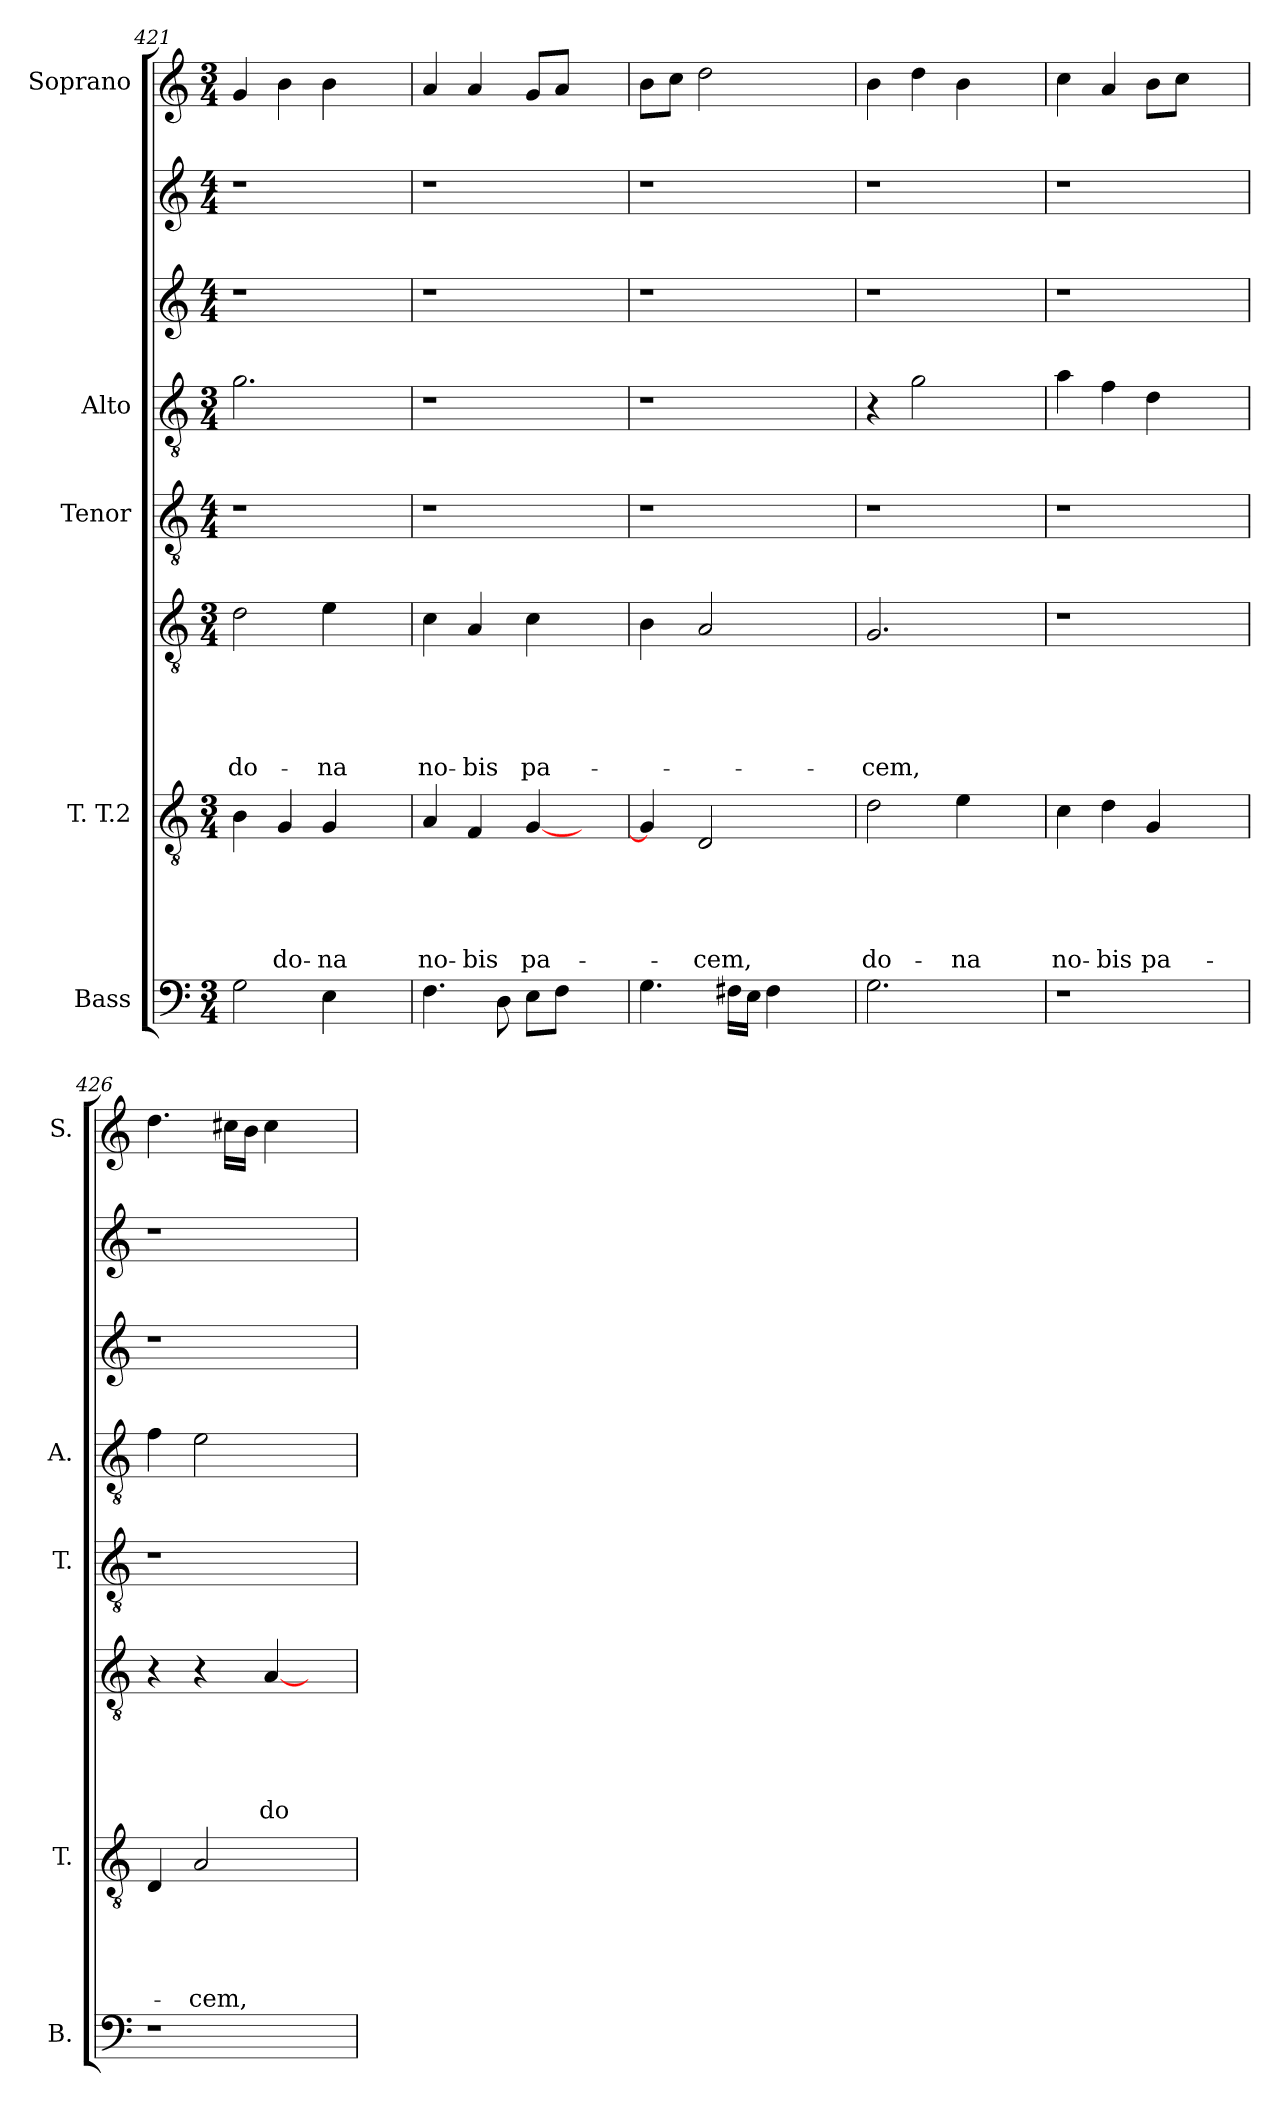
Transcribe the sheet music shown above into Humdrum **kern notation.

**kern	**kern	**text	**text	**text	**text	**text	**kern	**text	**text	**text	**text	**text	**kern	**kern	**kern	**kern	**kern
*part7	*part6	*part6	*part6	*part6	*part6	*part6	*part6	*part6	*part6	*part6	*part6	*part6	*part5	*part4	*part3	*part2	*part1
*staff8	*staff7	*staff7	*staff7	*staff7	*staff7	*staff7	*staff6	*staff6	*staff6	*staff6	*staff6	*staff6	*staff5	*staff4	*staff3	*staff2	*staff1
*I"Bass	*I"T. T.2	*	*	*	*	*	*	*	*	*	*	*	*I"Tenor	*I"Alto	*	*	*I"Soprano
*I'B.	*I'T.	*	*	*	*	*	*	*	*	*	*	*	*I'T.	*I'A.	*	*	*I'S.
*clefF4	*clefGv2	*	*	*	*	*	*clefGv2	*	*	*	*	*	*clefGv2	*clefGv2	*clefG2	*clefG2	*clefG2
*k[]	*k[]	*	*	*	*	*	*k[]	*	*	*	*	*	*k[]	*k[]	*k[]	*k[]	*k[]
*C:	*C:	*	*	*	*	*	*C:	*	*	*	*	*	*C:	*C:	*C:	*C:	*C:
*M3/4	*M3/4	*	*	*	*	*	*M3/4	*	*	*	*	*	*M4/4	*M3/4	*M4/4	*M4/4	*M3/4
=421	=421	=421	=421	=421	=421	=421	=421	=421	=421	=421	=421	=421	=421	=421	=421	=421	=421
!	!	!	!	!	!	!	!	!	!	!	!	!LO:LY:b	!	!	!	!	!
2G\	4B\	.	.	.	.	.	2d\	.	.	.	.	do-	1r	2.g\	1r	1r	4g/
!	!	!	!	!	!	!LO:LY:b	!	!	!	!	!	!	!	!	!	!	!
.	4G/	.	.	.	.	do-	.	.	.	.	.	.	.	.	.	.	4b\
!	!	!	!	!	!	!LO:LY:b	!	!	!	!	!	!LO:LY:b	!	!	!	!	!
4E\	4G/	.	.	.	.	-na	4e\	.	.	.	.	-na	.	.	.	.	4b\
4ryy	4ryy	.	.	.	.	.	4ryy	.	.	.	.	.	.	4ryy	.	.	4ryy
=422	=422	=422	=422	=422	=422	=422	=422	=422	=422	=422	=422	=422	=422	=422	=422	=422	=422
!	!	!	!	!	!	!LO:LY:b	!	!	!	!	!	!LO:LY:b	!	!LO:N:vis=1	!	!	!
4.F\	4A/	.	.	.	.	-no-	4c\	.	.	.	.	no-	1r	2.r	1r	1r	4a/
!	!	!	!	!	!	!LO:LY:b	!	!	!	!	!	!LO:LY:b	!	!	!	!	!
.	4F/	.	.	.	.	-bis	4A/	.	.	.	.	-bis	.	.	.	.	4a/
8D\	.	.	.	.	.	.	.	.	.	.	.	.	.	.	.	.	.
!	!	!	!	!	!	!LO:LY:b	!	!	!	!	!	!LO:LY:b	!	!	!	!	!
8E\L	[<4G/	.	.	.	.	pa-	4c\	.	.	.	.	pa-	.	.	.	.	8g/L
8F\J	.	.	.	.	.	.	.	.	.	.	.	.	.	.	.	.	8a/J
4ryy	4ryy	.	.	.	.	.	4ryy	.	.	.	.	.	.	4ryy	.	.	4ryy
=423	=423	=423	=423	=423	=423	=423	=423	=423	=423	=423	=423	=423	=423	=423	=423	=423	=423
!	!	!	!	!	!	!	!	!	!	!	!	!	!	!LO:N:vis=1	!	!	!
4.G\	4G/]	.	.	.	.	.	4B\	.	.	.	.	.	1r	2.r	1r	1r	8b\L
.	.	.	.	.	.	.	.	.	.	.	.	.	.	.	.	.	8cc\J
!	!	!	!	!	!	!LO:LY:b	!	!	!	!	!	!	!	!	!	!	!
.	2D/	.	.	.	.	-cem,	2A/	.	.	.	.	.	.	.	.	.	2dd\
16F#X\LL	.	.	.	.	.	.	.	.	.	.	.	.	.	.	.	.	.
16E\JJ	.	.	.	.	.	.	.	.	.	.	.	.	.	.	.	.	.
4F#\	.	.	.	.	.	.	.	.	.	.	.	.	.	.	.	.	.
4ryy	4ryy	.	.	.	.	.	4ryy	.	.	.	.	.	.	4ryy	.	.	4ryy
!!LO:PB:g=z
=424	=424	=424	=424	=424	=424	=424	=424	=424	=424	=424	=424	=424	=424	=424	=424	=424	=424
!	!	!	!	!	!	!LO:LY:b	!	!	!	!	!	!LO:LY:b	!	!	!	!	!
2.G\	2d\	.	.	.	.	do-	2.G/	.	.	.	.	cem,	1r	4r	1r	1r	4b\
.	.	.	.	.	.	.	.	.	.	.	.	.	.	2g\	.	.	4dd\
!	!	!	!	!	!	!LO:LY:b	!	!	!	!	!	!	!	!	!	!	!
.	4e\	.	.	.	.	-na	.	.	.	.	.	.	.	.	.	.	4b\
4ryy	4ryy	.	.	.	.	.	4ryy	.	.	.	.	.	.	4ryy	.	.	4ryy
=425	=425	=425	=425	=425	=425	=425	=425	=425	=425	=425	=425	=425	=425	=425	=425	=425	=425
!LO:N:vis=1	!	!	!	!	!	!LO:LY:b	!LO:N:vis=1	!	!	!	!	!	!	!	!	!	!
2.r	4c\	.	.	.	.	no-	2.r	.	.	.	.	.	1r	4a\	1r	1r	4cc\
!	!	!	!	!	!	!LO:LY:b	!	!	!	!	!	!	!	!	!	!	!
.	4d\	.	.	.	.	-bis	.	.	.	.	.	.	.	4f\	.	.	4a/
!	!	!	!	!	!	!LO:LY:b	!	!	!	!	!	!	!	!	!	!	!
.	4G/	.	.	.	.	pa-	.	.	.	.	.	.	.	4d\	.	.	8b\L
.	.	.	.	.	.	.	.	.	.	.	.	.	.	.	.	.	8cc\J
4ryy	4ryy	.	.	.	.	.	4ryy	.	.	.	.	.	.	4ryy	.	.	4ryy
=426	=426	=426	=426	=426	=426	=426	=426	=426	=426	=426	=426	=426	=426	=426	=426	=426	=426
!LO:N:vis=1	!	!	!	!	!	!	!	!	!	!	!	!	!	!	!	!	!
2.r	4D/	.	.	.	.	.	4r	.	.	.	.	.	1r	4f\	1r	1r	4.dd\
!	!	!	!	!	!	!LO:LY:b	!	!	!	!	!	!	!	!	!	!	!
.	2A/	.	.	.	.	-cem,	4r	.	.	.	.	.	.	2e\	.	.	.
.	.	.	.	.	.	.	.	.	.	.	.	.	.	.	.	.	16cc#X\LL
.	.	.	.	.	.	.	.	.	.	.	.	.	.	.	.	.	16b\JJ
!	!	!	!	!	!	!	!	!	!	!	!	!LO:LY:b	!	!	!	!	!
.	.	.	.	.	.	.	[<4A/	.	.	.	.	-do-	.	.	.	.	4cc#\
4ryy	4ryy	.	.	.	.	.	4ryy	.	.	.	.	.	.	4ryy	.	.	4ryy
=	=	=	=	=	=	=	=	=	=	=	=	=	=	=	=	=	=
*-	*-	*-	*-	*-	*-	*-	*-	*-	*-	*-	*-	*-	*-	*-	*-	*-	*-
